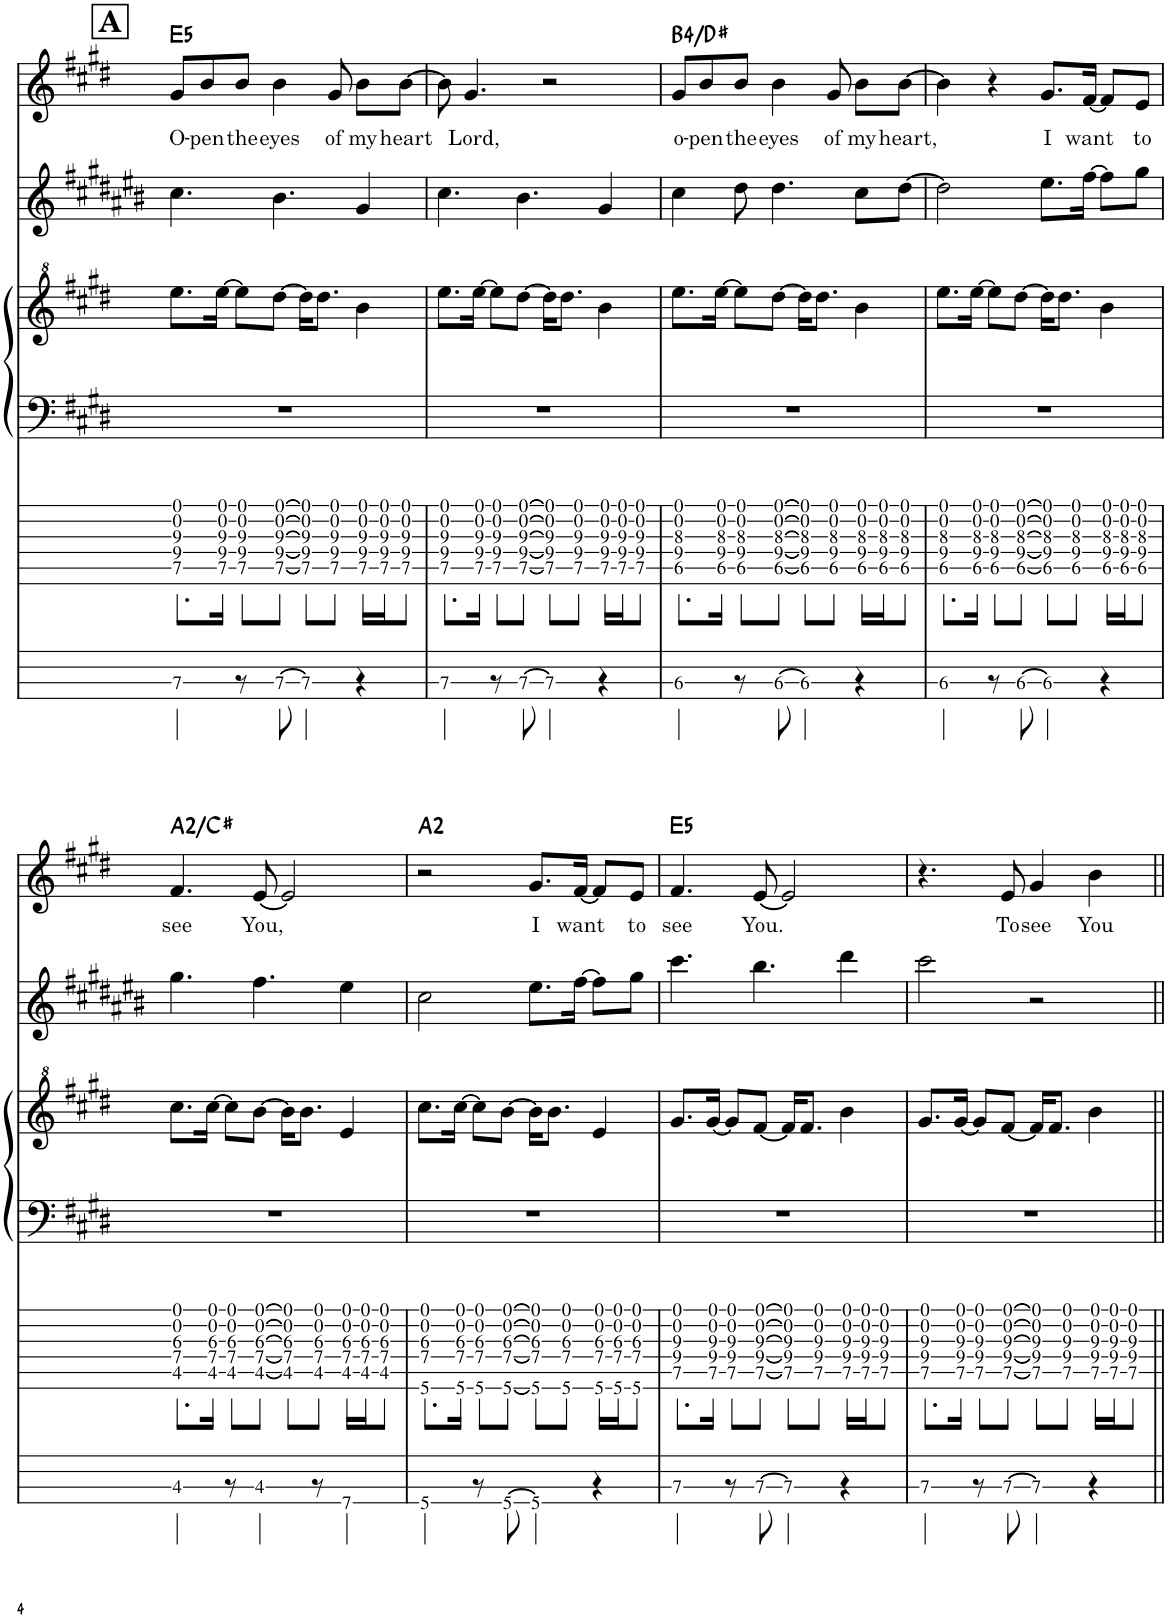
**kern	**kern	**kern	**kern	**kern	**kern	**text	**harte
*part5	*part4	*part3	*part3	*part2	*part1	*part1	*part1
*staff6	*staff5	*staff4	*staff3	*staff2	*staff1	*staff1	*
*I"Bass	*I"Ac. Gtr.	*I"Piano/ Organ	*	*I"Alto Sax	*I"Vocals	*	*
*	*I'Ac Gtr	*	*	*I'A Sax	*	*	*
!!LO:PB:g=z
*	*	*clefF4	*clefG^2	*clefG2	*clefG2	*	*
*Trd7c12	*	*	*	*Trd5c9	*Trd1c2	*	*
*k[f#c#g#d#]	*k[f#c#g#d#]	*k[f#c#g#d#]	*k[f#c#g#d#]	*k[f#c#g#d#a#e#b#]	*k[f#c#g#d#]	*	*
*E:	*E:	*E:	*E:	*C#:	*E:	*	*
*M4/4	*M4/4	*M4/4	*M4/4	*M4/4	*M4/4	*	*
!!LO:REH:place=s1:a:B:rj:fs=14:t=A
=25	=25	=25	=25	=25	=25	=25	=25
!	!	!	!	!	!	!LO:LY:b	!LO:H:kt=5
4E\	8.E\ 8.B\ 8.e\ 8.B\ 8.e\L	1r	8.eee\L	4.cc#\	8g#/L	O-	E:(1,5)
!	!	!	!	!	!	!LO:LY:b	!
.	.	.	.	.	8b/	-pen	.
.	16E\ 16B\ 16e\ 16B\ 16e\Jk	.	[16eee\Jk	.	.	.	.
!	!	!	!	!	!	!LO:LY:b	!
8r	8E\ 8B\ 8e\ 8B\ 8e\L	.	8eee\L]	.	8b/J	the	.
!	!	!	!	!	!	!LO:LY:b	!
[8E\	[8E\ [8B\ [8e\ [8B\ [8e\J	.	[8ddd#\J	4.b#\	4b\	eyes	.
4E\]	8E\] 8B\] 8e\] 8B\] 8e\]L	.	16ddd#\KL]	.	.	.	.
.	.	.	8.ddd#\J	.	.	.	.
!	!	!	!	!	!	!LO:LY:b	!
.	8E\ 8B\ 8e\ 8B\ 8e\J	.	.	.	8g#/	of	.
!	!	!	!	!	!	!LO:LY:b	!
4r	16E\ 16B\ 16e\ 16B\ 16e\LL	.	4bb\	4g#/	8b\L	my	.
.	16E\ 16B\ 16e\ 16B\ 16e\J	.	.	.	.	.	.
!	!	!	!	!	!	!LO:LY:b	!
.	8E\ 8B\ 8e\ 8B\ 8e\J	.	.	.	[8b\J	heart	.
=26	=26	=26	=26	=26	=26	=26	=26
4E\	8.E\ 8.B\ 8.e\ 8.B\ 8.e\L	1r	8.eee\L	4.cc#\	8b\]	.	.
!	!	!	!	!	!	!LO:LY:b	!
.	.	.	.	.	4.g#/	Lord,	.
.	16E\ 16B\ 16e\ 16B\ 16e\Jk	.	[16eee\Jk	.	.	.	.
8r	8E\ 8B\ 8e\ 8B\ 8e\L	.	8eee\L]	.	.	.	.
[8E\	[8E\ [8B\ [8e\ [8B\ [8e\J	.	[8ddd#\J	4.b#\	.	.	.
4E\]	8E\] 8B\] 8e\] 8B\] 8e\]L	.	16ddd#\KL]	.	2r	.	.
.	.	.	8.ddd#\J	.	.	.	.
.	8E\ 8B\ 8e\ 8B\ 8e\J	.	.	.	.	.	.
4r	16E\ 16B\ 16e\ 16B\ 16e\LL	.	4bb\	4g#/	.	.	.
.	16E\ 16B\ 16e\ 16B\ 16e\J	.	.	.	.	.	.
.	8E\ 8B\ 8e\ 8B\ 8e\J	.	.	.	.	.	.
=27	=27	=27	=27	=27	=27	=27	=27
!	!	!	!	!	!	!LO:LY:b	!
4D#\	8.D#\ 8.B\ 8.d#\ 8.B\ 8.e\L	1r	8.eee\L	4cc#\	8g#/L	o-	B:maj(4)/3
!	!	!	!	!	!	!LO:LY:b	!
.	.	.	.	.	8b/	-pen	.
.	16D#\ 16B\ 16d#\ 16B\ 16e\Jk	.	[16eee\Jk	.	.	.	.
!	!	!	!	!	!	!LO:LY:b	!
8r	8D#\ 8B\ 8d#\ 8B\ 8e\L	.	8eee\L]	8dd#\	8b/J	the	.
!	!	!	!	!	!	!LO:LY:b	!
[8D#\	[8D#\ [8B\ [8d#\ [8B\ [8e\J	.	[8ddd#\J	4.dd#\	4b\	eyes	.
4D#\]	8D#\] 8B\] 8d#\] 8B\] 8e\]L	.	16ddd#\KL]	.	.	.	.
.	.	.	8.ddd#\J	.	.	.	.
!	!	!	!	!	!	!LO:LY:b	!
.	8D#\ 8B\ 8d#\ 8B\ 8e\J	.	.	.	8g#/	of	.
!	!	!	!	!	!	!LO:LY:b	!
4r	16D#\ 16B\ 16d#\ 16B\ 16e\LL	.	4bb\	8cc#\L	8b\L	my	.
.	16D#\ 16B\ 16d#\ 16B\ 16e\J	.	.	.	.	.	.
!	!	!	!	!	!	!LO:LY:b	!
.	8D#\ 8B\ 8d#\ 8B\ 8e\J	.	.	[8dd#\J	[8b\J	heart,	.
=28	=28	=28	=28	=28	=28	=28	=28
4D#\	8.D#\ 8.B\ 8.d#\ 8.B\ 8.e\L	1r	8.eee\L	2dd#\]	4b\]	.	.
.	16D#\ 16B\ 16d#\ 16B\ 16e\Jk	.	[16eee\Jk	.	.	.	.
8r	8D#\ 8B\ 8d#\ 8B\ 8e\L	.	8eee\L]	.	4r	.	.
[8D#\	[8D#\ [8B\ [8d#\ [8B\ [8e\J	.	[8ddd#\J	.	.	.	.
!	!	!	!	!	!	!LO:LY:b	!
4D#\]	8D#\] 8B\] 8d#\] 8B\] 8e\]L	.	16ddd#\KL]	8.ee#\L	8.g#/L	I	.
.	.	.	8.ddd#\J	.	.	.	.
.	8D#\ 8B\ 8d#\ 8B\ 8e\J	.	.	.	.	.	.
!	!	!	!	!	!	!LO:LY:b	!
.	.	.	.	[16ff#\Jk	[16f#/Jk	want	.
4r	16D#\ 16B\ 16d#\ 16B\ 16e\LL	.	4bb\	8ff#\L]	8f#/L]	.	.
.	16D#\ 16B\ 16d#\ 16B\ 16e\J	.	.	.	.	.	.
!	!	!	!	!	!	!LO:LY:b	!
.	8D#\ 8B\ 8d#\ 8B\ 8e\J	.	.	8gg#\J	8e/J	to	.
!!LO:LB:g=z
=29	=29	=29	=29	=29	=29	=29	=29
!	!	!	!	!	!	!LO:LY:b	!
4C#\	8.C#\ 8.A\ 8.c#\ 8.B\ 8.e\L	1r	8.ccc#\L	4.gg#\	4.f#/	see	A:maj(2)/3
.	16C#\ 16A\ 16c#\ 16B\ 16e\Jk	.	[16ccc#\Jk	.	.	.	.
8r	8C#\ 8A\ 8c#\ 8B\ 8e\L	.	8ccc#\L]	.	.	.	.
!	!	!	!	!	!	!LO:LY:b	!
4C#\	[8C#\ [8A\ [8c#\ [8B\ [8e\J	.	[8bb\J	4.ff#\	[8e/	You,	.
.	8C#\] 8A\] 8c#\] 8B\] 8e\]L	.	16bb\KL]	.	2e/]	.	.
.	.	.	8.bb\J	.	.	.	.
8r	8C#\ 8A\ 8c#\ 8B\ 8e\J	.	.	.	.	.	.
4BB\	16C#\ 16A\ 16c#\ 16B\ 16e\LL	.	4ee/	4ee#\	.	.	.
.	16C#\ 16A\ 16c#\ 16B\ 16e\J	.	.	.	.	.	.
.	8C#\ 8A\ 8c#\ 8B\ 8e\J	.	.	.	.	.	.
=30	=30	=30	=30	=30	=30	=30	=30
4AA\	8.AA\ 8.A\ 8.c#\ 8.B\ 8.e\L	1r	8.ccc#\L	2cc#\	2r	.	A:maj(2)
.	16AA\ 16A\ 16c#\ 16B\ 16e\Jk	.	[16ccc#\Jk	.	.	.	.
8r	8AA\ 8A\ 8c#\ 8B\ 8e\L	.	8ccc#\L]	.	.	.	.
[8AA\	[8AA\ [8A\ [8c#\ [8B\ [8e\J	.	[8bb\J	.	.	.	.
!	!	!	!	!	!	!LO:LY:b	!
4AA\]	8AA\] 8A\] 8c#\] 8B\] 8e\]L	.	16bb\KL]	8.ee#\L	8.g#/L	I	.
.	.	.	8.bb\J	.	.	.	.
.	8AA\ 8A\ 8c#\ 8B\ 8e\J	.	.	.	.	.	.
!	!	!	!	!	!	!LO:LY:b	!
.	.	.	.	[16ff#\Jk	[16f#/Jk	want	.
4r	16AA\ 16A\ 16c#\ 16B\ 16e\LL	.	4ee/	8ff#\L]	8f#/L]	.	.
.	16AA\ 16A\ 16c#\ 16B\ 16e\J	.	.	.	.	.	.
!	!	!	!	!	!	!LO:LY:b	!
.	8AA\ 8A\ 8c#\ 8B\ 8e\J	.	.	8gg#\J	8e/J	to	.
=31	=31	=31	=31	=31	=31	=31	=31
!	!	!	!	!	!	!LO:LY:b	!LO:H:kt=5
4E\	8.E\ 8.B\ 8.e\ 8.B\ 8.e\L	1r	8.gg#/L	4.ccc#\	4.f#/	see	E:(1,5)
.	16E\ 16B\ 16e\ 16B\ 16e\Jk	.	[16gg#/Jk	.	.	.	.
8r	8E\ 8B\ 8e\ 8B\ 8e\L	.	8gg#/L]	.	.	.	.
!	!	!	!	!	!	!LO:LY:b	!
[8E\	[8E\ [8B\ [8e\ [8B\ [8e\J	.	[8ff#/J	4.bb#\	[8e/	You.	.
4E\]	8E\] 8B\] 8e\] 8B\] 8e\]L	.	16ff#/KL]	.	2e/]	.	.
.	.	.	8.ff#/J	.	.	.	.
.	8E\ 8B\ 8e\ 8B\ 8e\J	.	.	.	.	.	.
4r	16E\ 16B\ 16e\ 16B\ 16e\LL	.	4bb\	4ddd#\	.	.	.
.	16E\ 16B\ 16e\ 16B\ 16e\J	.	.	.	.	.	.
.	8E\ 8B\ 8e\ 8B\ 8e\J	.	.	.	.	.	.
=32	=32	=32	=32	=32	=32	=32	=32
4E\	8.E\ 8.B\ 8.e\ 8.B\ 8.e\L	1r	8.gg#/L	2ccc#\	4.r	.	.
.	16E\ 16B\ 16e\ 16B\ 16e\Jk	.	[16gg#/Jk	.	.	.	.
8r	8E\ 8B\ 8e\ 8B\ 8e\L	.	8gg#/L]	.	.	.	.
!	!	!	!	!	!	!LO:LY:b	!
[8E\	[8E\ [8B\ [8e\ [8B\ [8e\J	.	[8ff#/J	.	8e/	To	.
!	!	!	!	!	!	!LO:LY:b	!
4E\]	8E\] 8B\] 8e\] 8B\] 8e\]L	.	16ff#/KL]	2r	4g#/	see	.
.	.	.	8.ff#/J	.	.	.	.
.	8E\ 8B\ 8e\ 8B\ 8e\J	.	.	.	.	.	.
!	!	!	!	!	!	!LO:LY:b	!
4r	16E\ 16B\ 16e\ 16B\ 16e\LL	.	4bb\	.	4b\	You	.
.	16E\ 16B\ 16e\ 16B\ 16e\J	.	.	.	.	.	.
.	8E\ 8B\ 8e\ 8B\ 8e\J	.	.	.	.	.	.
=||	=||	=||	=||	=||	=||	=||	=||
*-	*-	*-	*-	*-	*-	*-	*-
